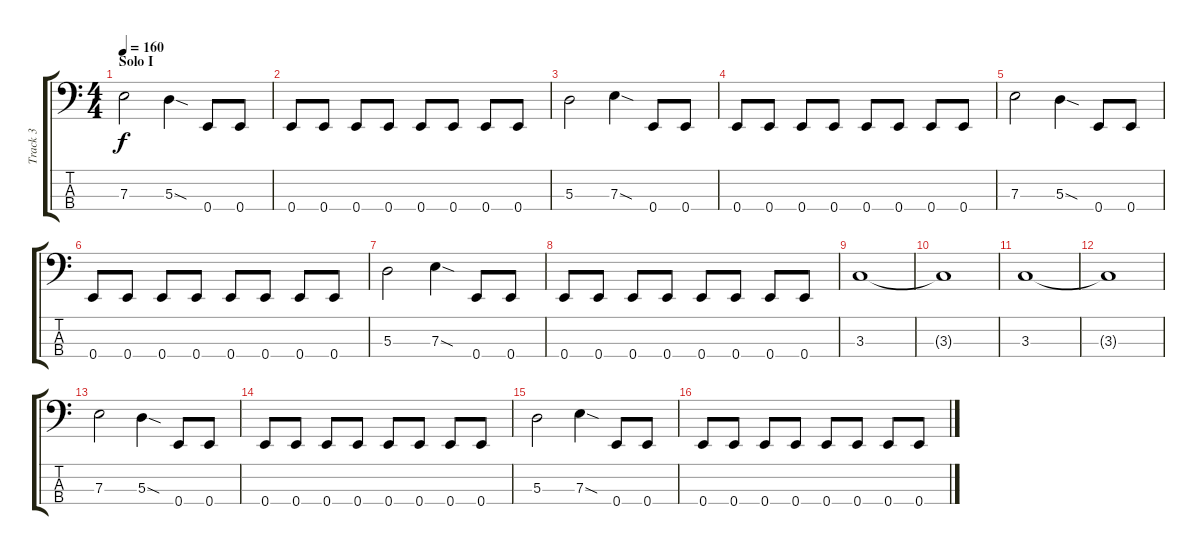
\track ("Track 3" "Track 3") {instrument electricbasspick}
\staff {score tabs}
\tuning (G2 D2 A1 E1) {hide}
\ts (4 4)
\section ("" "Solo I")
\tempo 160
\clef f4
\ks c
7.3.2{dy f} 5.3{sod}.4 0.4.8 0.4.8 |
0.4.8 0.4.8 0.4.8 0.4.8 0.4.8 0.4.8 0.4.8 0.4.8 |
5.3.2 7.3{sod}.4 0.4.8 0.4.8 |
0.4.8 0.4.8 0.4.8 0.4.8 0.4.8 0.4.8 0.4.8 0.4.8 |
7.3.2 5.3{sod}.4 0.4.8 0.4.8 |
0.4.8 0.4.8 0.4.8 0.4.8 0.4.8 0.4.8 0.4.8 0.4.8 |
5.3.2 7.3{sod}.4 0.4.8 0.4.8 |
0.4.8 0.4.8 0.4.8 0.4.8 0.4.8 0.4.8 0.4.8 0.4.8 |
3.3.1 |
3.3{t}.1 |
3.3.1 |
3.3{t}.1 |
7.3.2 5.3{sod}.4 0.4.8 0.4.8 |
0.4.8 0.4.8 0.4.8 0.4.8 0.4.8 0.4.8 0.4.8 0.4.8 |
5.3.2 7.3{sod}.4 0.4.8 0.4.8 |
0.4.8 0.4.8 0.4.8 0.4.8 0.4.8 0.4.8 0.4.8 0.4.8
